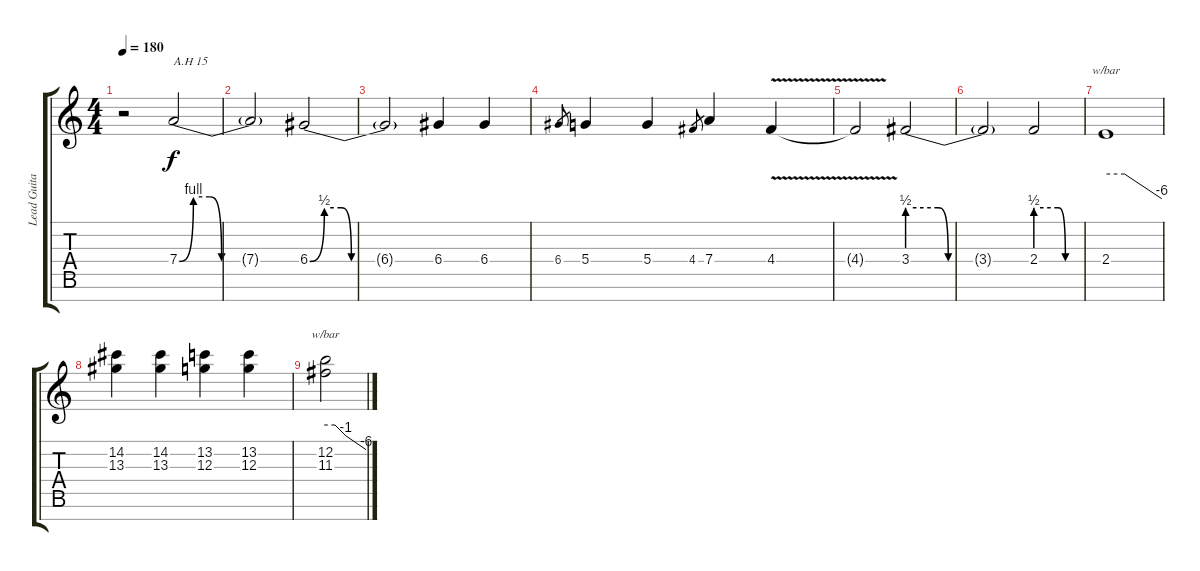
\track ("Lead Guitar" "Lead Guita") {instrument distortionguitar}
\staff {score tabs}
\tuning (E4 B3 G3 D3 A2 E2 B1) {hide}
\ts (4 4)
\tempo 180
\clef g2
\ks c
r.2{dy f} 7.4{be (custom 0 0 7 4 15 4 21 0 60 0)}.2{txt "A.H 15"} |
7.4{t}.2 6.4{be (custom 0 0 7 2 15 2 20 0 60 0)}.2 |
6.4{t}.2 6.4.4 6.4.4 |
6.4.8{gr} 5.4.4 5.4.4 4.4.8{gr} 7.4.4 4.4{v}.4 |
4.4{t}.2 3.4{be (custom 0 2 15 2 20 0 60 0)}.2 |
3.4{t}.2 2.4{be (custom 0 2 30 2 40 0 60 0)}.2 |
2.4.1{tbe (custom default 0 0 20 0 60 -24)} |
(14.2 13.3).4 (14.2 13.3).4 (13.2 12.3).4 (13.2 12.3).4 |
(12.2 11.3).2{tbe (custom default 0 0 14 0 30 -4 60 -24)}
